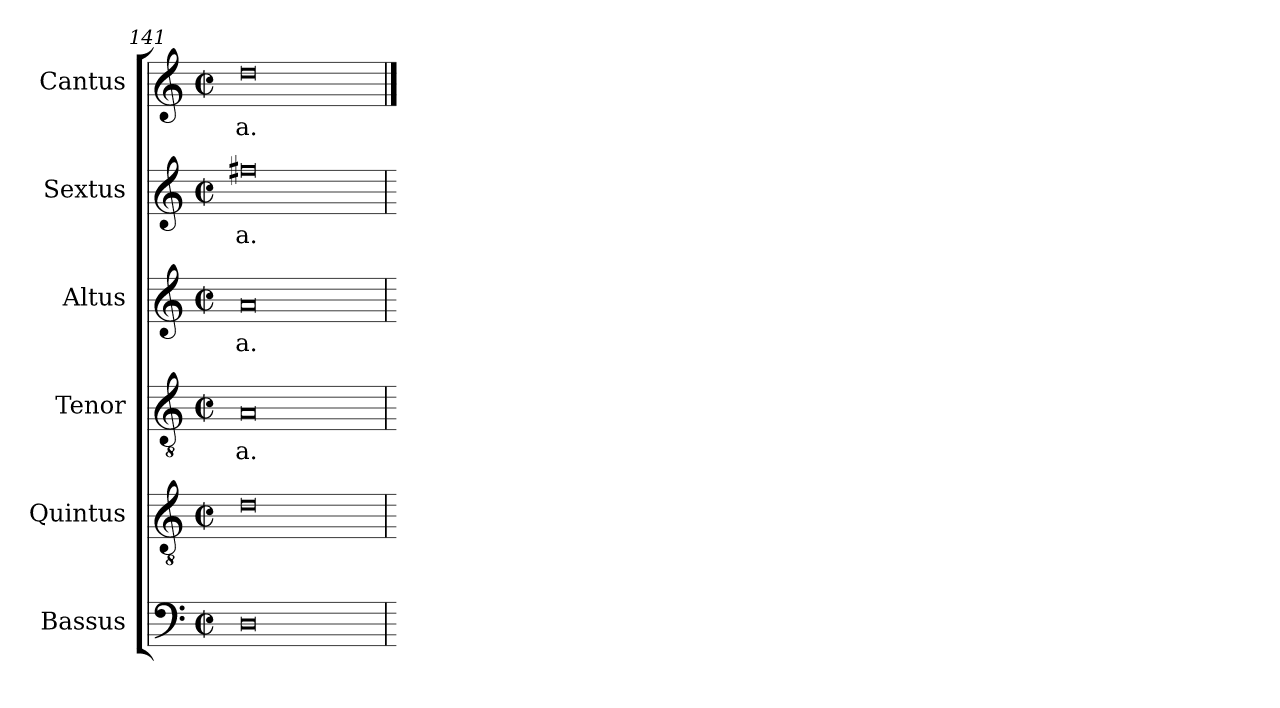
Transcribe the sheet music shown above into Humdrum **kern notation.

**kern	**kern	**kern	**text	**kern	**text	**kern	**text	**kern	**text
*part6	*part5	*part4	*part4	*part3	*part3	*part2	*part2	*part1	*part1
*staff6	*staff5	*staff4	*staff4	*staff3	*staff3	*staff2	*staff2	*staff1	*staff1
*I"Bassus	*I"Quintus	*I"Tenor	*	*I"Altus	*	*I"Sextus	*	*I"Cantus	*
*I'Bassus	*I'Quintus	*I'Tenor	*	*I'Altus	*	*I'Sextus	*	*I'Cantus	*
*clefF4	*clefGv2	*clefGv2	*	*clefG2	*	*clefG2	*	*clefG2	*
*M2/2	*M2/2	*M2/2	*	*M2/2	*	*M2/2	*	*M2/2	*
*met(c|)	*met(c|)	*met(c|)	*	*met(c|)	*	*met(c|)	*	*met(c|)	*
=141	=141	=141	=141	=141	=141	=141	=141	=141	=141
!	!	!	!LO:LY:b:cj	!	!LO:LY:b:cj	!	!LO:LY:b:cj	!	!LO:LY:b:cj
0D	0d	0A	a.	0a	a.	0ff#X	a.	0dd	-a.
=	=	=	==	=	==	=	==	==	==
*-	*-	*-	*-	*-	*-	*-	*-	*-	*-
